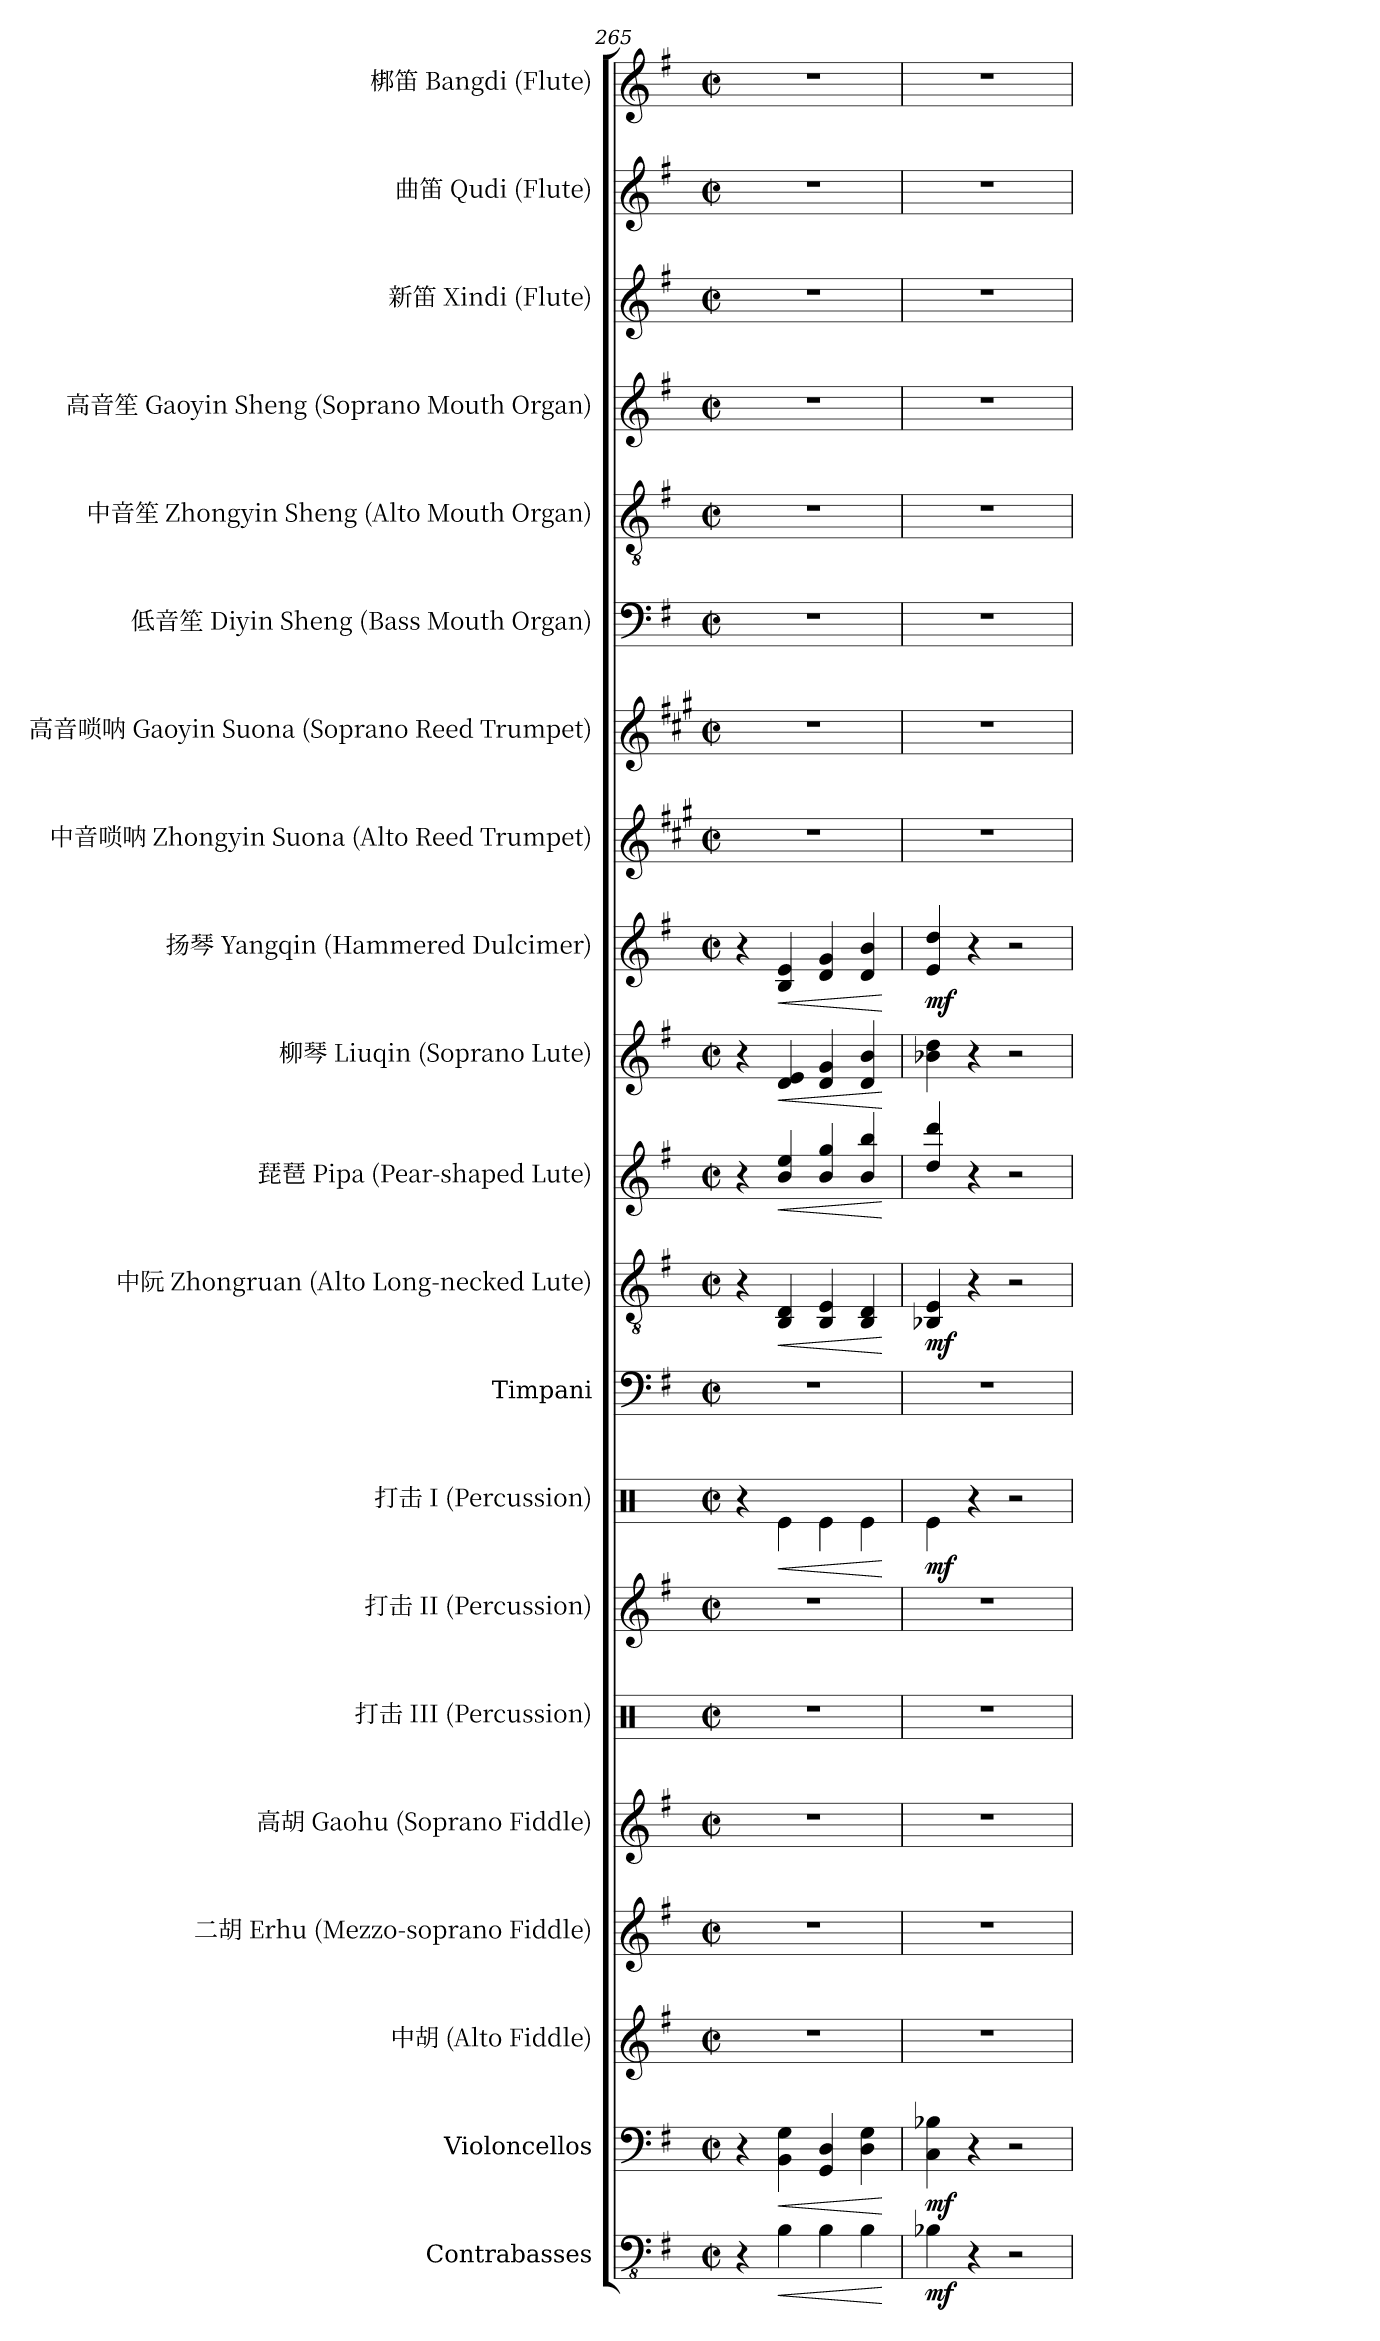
**kern	**dynam	**kern	**dynam	**kern	**kern	**kern	**kern	**kern	**kern	**dynam	**kern	**kern	**dynam	**kern	**dynam	**kern	**dynam	**kern	**dynam	**kern	**kern	**kern	**kern	**kern	**kern	**kern	**kern
*part21	*part21	*part20	*part20	*part19	*part18	*part17	*part16	*part15	*part14	*part14	*part13	*part12	*part12	*part11	*part11	*part10	*part10	*part9	*part9	*part8	*part7	*part6	*part5	*part4	*part3	*part2	*part1
*staff21	*staff21	*staff20	*staff20	*staff19	*staff18	*staff17	*staff16	*staff15	*staff14	*staff14	*staff13	*staff12	*staff12	*staff11	*staff11	*staff10	*staff10	*staff9	*staff9	*staff8	*staff7	*staff6	*staff5	*staff4	*staff3	*staff2	*staff1
*I"Contrabasses	*	*I"Violoncellos	*	*I"中胡 (Alto Fiddle)	*I"二胡 Erhu (Mezzo-soprano Fiddle)	*I"高胡 Gaohu (Soprano Fiddle)	*I"打击 III (Percussion)	*I"打击 II (Percussion)	*I"打击 I (Percussion)	*	*I"Timpani	*I"中阮 Zhongruan (Alto Long-necked Lute)	*	*I"琵琶 Pipa (Pear-shaped Lute)	*	*I"柳琴 Liuqin (Soprano Lute)	*	*I"扬琴 Yangqin  (Hammered Dulcimer)	*	*I"中音唢呐 Zhongyin Suona (Alto Reed Trumpet)	*I"高音唢呐 Gaoyin Suona (Soprano Reed Trumpet)	*I"低音笙 Diyin Sheng (Bass Mouth Organ)	*I"中音笙 Zhongyin Sheng (Alto Mouth Organ)	*I"高音笙 Gaoyin Sheng (Soprano Mouth Organ)	*I"新笛 Xindi (Flute)	*I"曲笛 Qudi (Flute)	*I"梆笛 Bangdi (Flute)
*I'Cbs.	*	*I'Vcs.	*	*	*	*	*I'打击 III	*I'打击 II	*I'打击 I	*	*I'Timp.	*	*	*	*	*	*	*	*	*	*	*	*	*	*	*	*
*clefFv4	*	*clefF4	*	*clefG2	*clefG2	*clefG2	*clefX	*clefG2	*clefX	*	*clefF4	*clefGv2	*	*clefG2	*	*clefG2	*	*clefG2	*	*clefG2	*clefG2	*clefF4	*clefGv2	*clefG2	*clefG2	*clefG2	*clefG2
*	*	*	*	*	*	*	*	*	*	*	*	*	*	*ITrd7c12	*	*	*	*	*	*ITrd1c2	*ITrd1c2	*	*	*	*	*	*
*k[f#]	*	*k[f#]	*	*k[f#]	*k[f#]	*k[f#]	*k[]	*k[f#]	*k[]	*	*k[f#]	*k[f#]	*	*k[f#]	*	*k[f#]	*	*k[f#]	*	*k[f#]	*k[f#]	*k[f#]	*k[f#]	*k[f#]	*k[f#]	*k[f#]	*k[f#]
*M2/2	*	*M2/2	*	*M2/2	*M2/2	*M2/2	*M2/2	*M2/2	*M2/2	*	*M2/2	*M2/2	*	*M2/2	*	*M2/2	*	*M2/2	*	*M2/2	*M2/2	*M2/2	*M2/2	*M2/2	*M2/2	*M2/2	*M2/2
*met(c|)	*	*met(c|)	*	*met(c|)	*met(c|)	*met(c|)	*met(c|)	*met(c|)	*met(c|)	*	*met(c|)	*met(c|)	*	*met(c|)	*	*met(c|)	*	*met(c|)	*	*met(c|)	*met(c|)	*met(c|)	*met(c|)	*met(c|)	*met(c|)	*met(c|)	*met(c|)
=265	=265	=265	=265	=265	=265	=265	=265	=265	=265	=265	=265	=265	=265	=265	=265	=265	=265	=265	=265	=265	=265	=265	=265	=265	=265	=265	=265
4r	.	4r	.	1r	1r	1r	1r	1r	4r	.	1r	4r	.	4r	.	4r	.	4r	.	1r	1r	1r	1r	1r	1r	1r	1r
!	!LO:HP:b	!	!LO:HP:b	!	!	!	!	!	!	!LO:HP:b	!	!	!LO:HP:b	!	!LO:HP:b	!	!LO:HP:b	!	!LO:HP:b	!	!	!	!	!	!	!	!
4BB\	<	4BB\ 4G\	<	.	.	.	.	.	4Re\	<	.	4BB/ 4D/	<	4B/ 4e/	<	4d/ 4e/	<	4B/ 4e/	<	.	.	.	.	.	.	.	.
4BB\	.	4GG/ 4D/	.	.	.	.	.	.	4Re\	.	.	4BB/ 4E/	.	4B/ 4g/	.	4d/ 4g/	.	4d/ 4g/	.	.	.	.	.	.	.	.	.
4BB\	.	4D\ 4G\	.	.	.	.	.	.	4Re\	.	.	4BB/ 4D/	.	4B/ 4b/	.	4d/ 4b/	.	4d/ 4b/	.	.	.	.	.	.	.	.	.
.	[	.	[	.	.	.	.	.	.	[	.	.	[	.	[	.	[	.	[	.	.	.	.	.	.	.	.
=266	=266	=266	=266	=266	=266	=266	=266	=266	=266	=266	=266	=266	=266	=266	=266	=266	=266	=266	=266	=266	=266	=266	=266	=266	=266	=266	=266
!	!LO:DY:b	!	!LO:DY:b	!	!	!	!	!	!	!LO:DY:b	!	!	!LO:DY:b	!	!LO:DY:b	!	!	!	!	!	!	!	!	!	!	!	!
!	!	!	!	!	!	!	!	!	!	!	!	!	!	!	!LO:DY:n=1:b	!	!LO:DY:b	!	!	!	!	!	!	!	!	!	!
!	!	!	!	!	!	!	!	!	!	!	!	!	!	!	!	!	!LO:DY:n=1:b	!	!LO:DY:b	!	!	!	!	!	!	!	!
4BB-X\	mf	4C\ 4B-X\	mf	1r	1r	1r	1r	1r	4Re\	mf	1r	4BB-X/ 4E/	mf	4d/ 4dd/	mf mf	4b-X\ 4dd\	mf mf	4e/ 4dd/	mf	1r	1r	1r	1r	1r	1r	1r	1r
4r	.	4r	.	.	.	.	.	.	4r	.	.	4r	.	4r	.	4r	.	4r	.	.	.	.	.	.	.	.	.
2r	.	2r	.	.	.	.	.	.	2r	.	.	2r	.	2r	.	2r	.	2r	.	.	.	.	.	.	.	.	.
=	=	=	=	=	=	=	=	=	=	=	=	=	=	=	=	=	=	=	=	=	=	=	=	=	=	=	=
*-	*-	*-	*-	*-	*-	*-	*-	*-	*-	*-	*-	*-	*-	*-	*-	*-	*-	*-	*-	*-	*-	*-	*-	*-	*-	*-	*-
